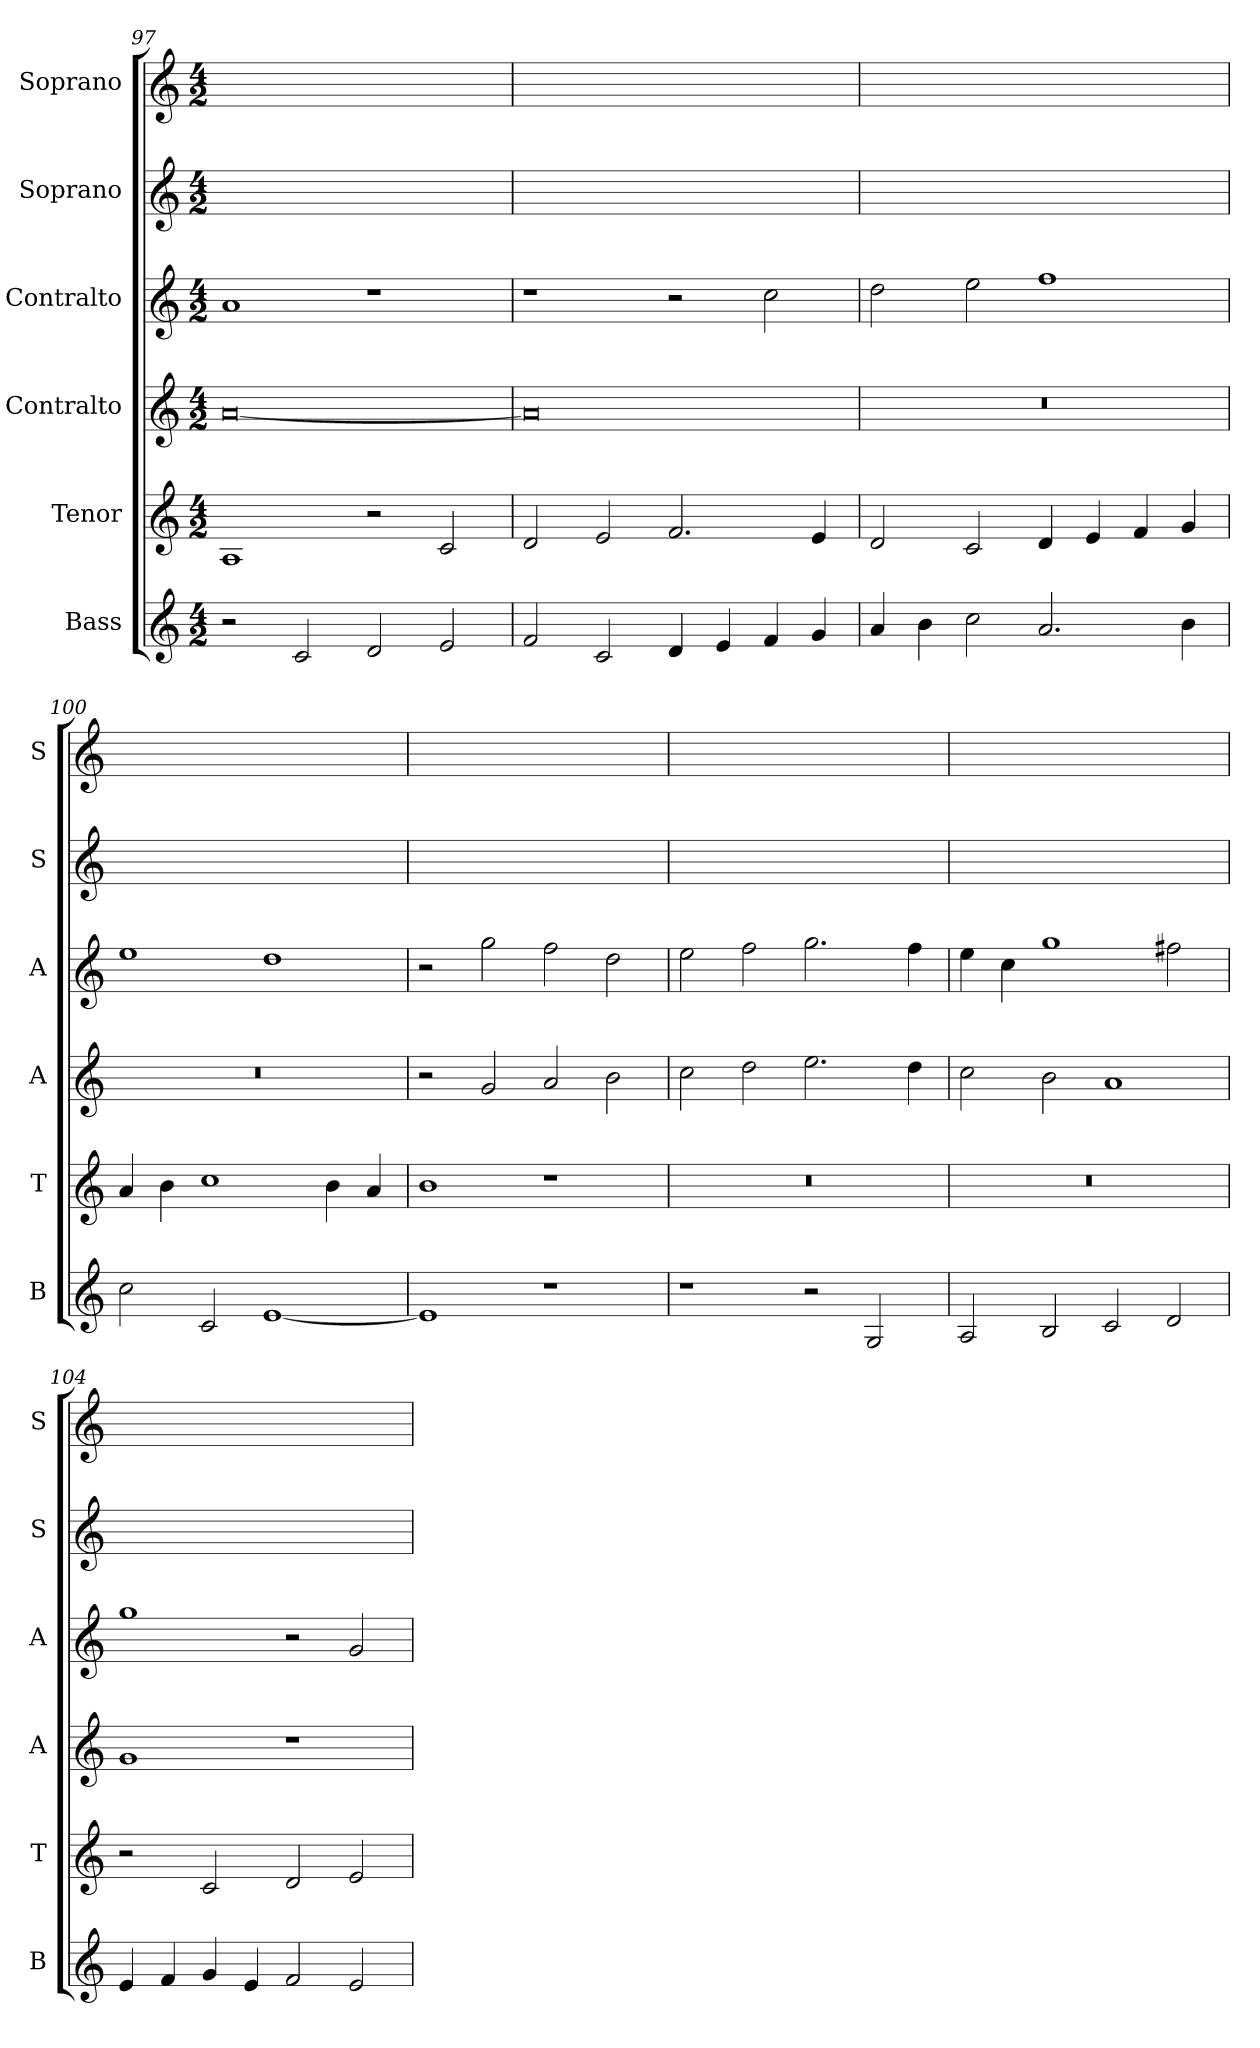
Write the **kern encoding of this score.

**kern	**kern	**kern	**kern	**kern	**kern
*part6	*part5	*part4	*part3	*part2	*part1
*staff6	*staff5	*staff4	*staff3	*staff2	*staff1
*I"Bass	*I"Tenor	*I"Contralto	*I"Contralto	*I"Soprano	*I"Soprano
*I'B	*I'T	*I'A	*I'A	*I'S	*I'S
*clefG2	*clefG2	*clefG2	*clefG2	*clefG2	*clefG2
*k[]	*k[]	*k[]	*k[]	*k[]	*k[]
*C:ion	*C:ion	*C:ion	*C:ion	*C:ion	*C:ion
*M4/2	*M4/2	*M4/2	*M4/2	*M4/2	*M4/2
=97	=97	=97	=97	=97	=97
2r	1A	[0a	1a	0ryy	0ryy
2c	.	.	.	.	.
2d	2r	.	1r	.	.
2e	2c	.	.	.	.
=98	=98	=98	=98	=98	=98
2f	2d	0a]	1r	0ryy	0ryy
2c	2e	.	.	.	.
4d	2.f	.	2r	.	.
4e	.	.	.	.	.
4f	.	.	2cc	.	.
4g	4e	.	.	.	.
=99	=99	=99	=99	=99	=99
4a	2d	0r	2dd	0ryy	0ryy
4b	.	.	.	.	.
2cc	2c	.	2ee	.	.
2.a	4d	.	1ff	.	.
.	4e	.	.	.	.
.	4f	.	.	.	.
4b	4g	.	.	.	.
=100	=100	=100	=100	=100	=100
2cc	4a	0r	1ee	0ryy	0ryy
.	4b	.	.	.	.
2c	1cc	.	.	.	.
[1e	.	.	1dd	.	.
.	4b	.	.	.	.
.	4a	.	.	.	.
=101	=101	=101	=101	=101	=101
1e]	1b	2r	2r	0ryy	0ryy
.	.	2g	2gg	.	.
1r	1r	2a	2ff	.	.
.	.	2b	2dd	.	.
=102	=102	=102	=102	=102	=102
1r	0r	2cc	2ee	0ryy	0ryy
.	.	2dd	2ff	.	.
2r	.	2.ee	2.gg	.	.
2G	.	.	.	.	.
.	.	4dd	4ff	.	.
=103	=103	=103	=103	=103	=103
2A	0r	2cc	4ee	0ryy	0ryy
.	.	.	4cc	.	.
2B	.	2b	1gg	.	.
2c	.	1a	.	.	.
2d	.	.	2ff#X	.	.
=104	=104	=104	=104	=104	=104
4e	2r	1g	1gg	0ryy	0ryy
4f	.	.	.	.	.
4g	2c	.	.	.	.
4e	.	.	.	.	.
2f	2d	1r	2r	.	.
2e	2e	.	2g	.	.
=	=	=	=	=	=
*-	*-	*-	*-	*-	*-
